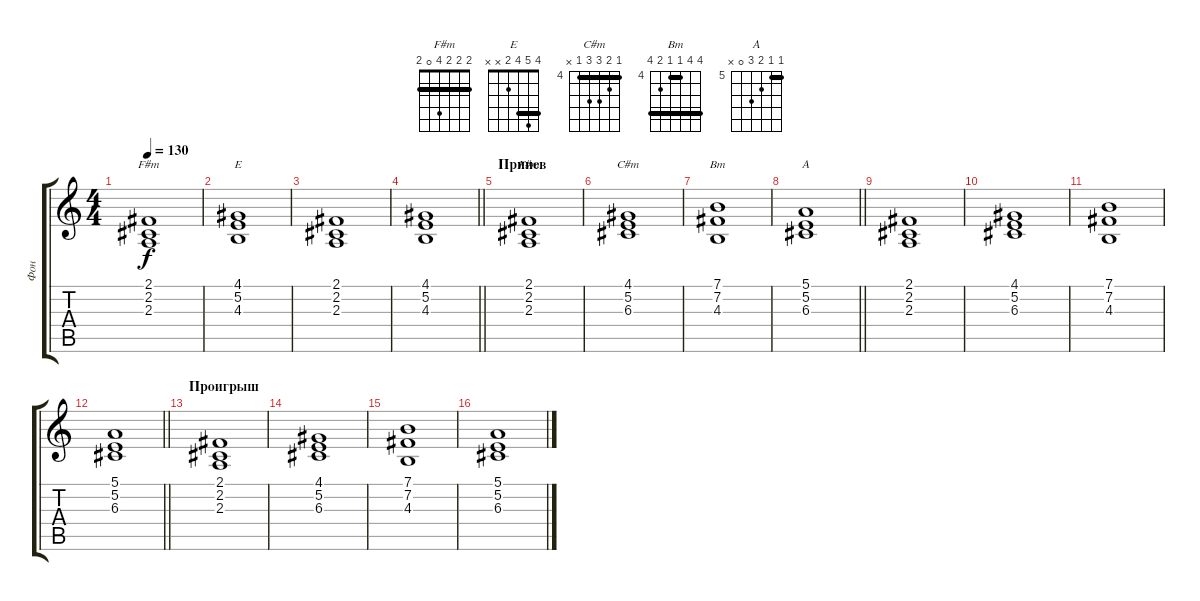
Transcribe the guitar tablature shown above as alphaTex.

\track ("Фон" "Фон") {instrument pad2warm}
\staff {score tabs}
\tuning (E4 B3 G3 D3 A2 E2) {hide}
\chord ("F#m" 2 2 2 4 x x) {barre 2}
\chord ("E" 4 5 4 2 x x) {barre 4}
\chord ("F#m" 2 2 2 4 0 2) {barre 2}
\chord ("C#m" 4 5 6 6 4 x) {firstfret 4 barre 4}
\chord ("Bm" 7 7 4 4 5 7) {firstfret 4 barre (4 7)}
\chord ("A" 5 5 6 7 0 x) {firstfret 5 barre 5}
\ts (4 4)
\tempo 130
\clef g2
\ks c
(2.1 2.2 2.3).1{ch "F#m" dy f} |
(4.1 5.2 4.3).1{ch "E"} |
(2.1 2.2 2.3).1 |
\barLineRight lightlight
(4.1 5.2 4.3).1 |
\section ("" "Припев")
(2.1 2.2 2.3).1{ch "F#m"} |
(4.1 5.2 6.3).1{ch "C#m"} |
(7.1 7.2 4.3).1{ch "Bm"} |
\barLineRight lightlight
(5.1 5.2 6.3).1{ch "A"} |
(2.1 2.2 2.3).1 |
(4.1 5.2 6.3).1 |
(7.1 7.2 4.3).1 |
\barLineRight lightlight
(5.1 5.2 6.3).1 |
\section ("" "Проигрыш")
(2.1 2.2 2.3).1 |
(4.1 5.2 6.3).1 |
(7.1 7.2 4.3).1 |
(5.1 5.2 6.3).1
